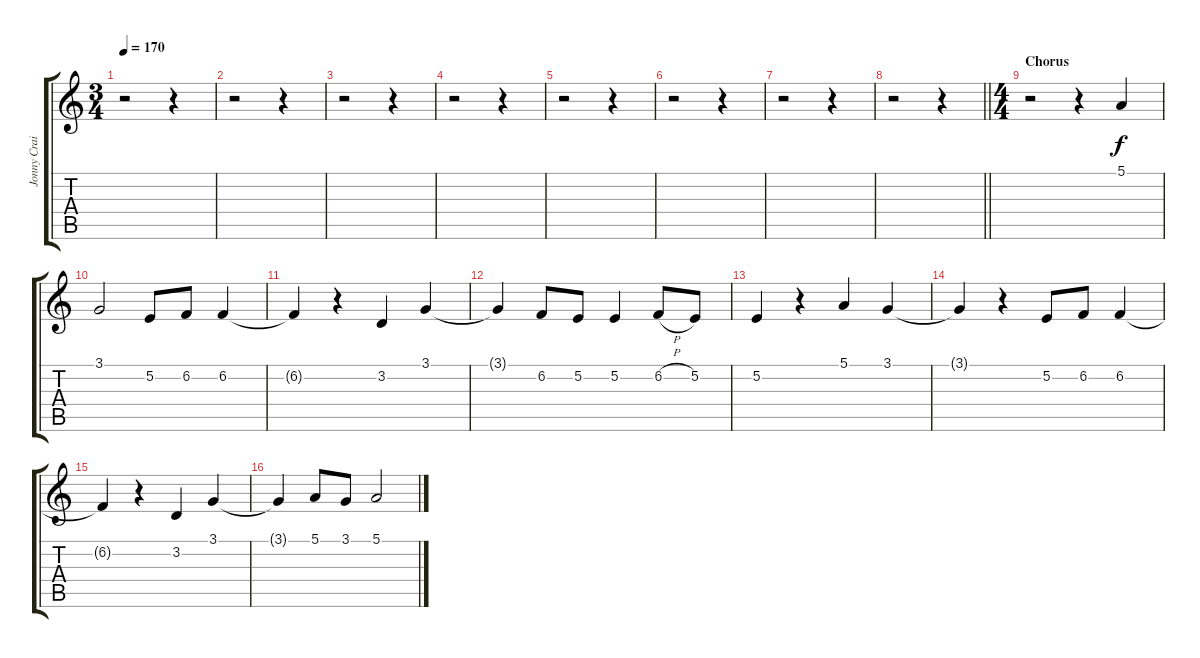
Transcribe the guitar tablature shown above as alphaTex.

\track ("Jonny Craig (Vocals)" "Jonny Crai") {instrument tenorsax}
\staff {score tabs}
\tuning (E4 B3 G3 D3 A2 E2) {hide}
\ts (3 4)
\tempo 170
\clef g2
\ks c
r.2{dy f} r.4 |
r.2 r.4 |
r.2 r.4 |
r.2 r.4 |
r.2 r.4 |
r.2 r.4 |
r.2 r.4 |
\barLineRight lightlight
r.2 r.4 |
\ts (4 4)
\section ("" "Chorus")
r.2 r.4 5.1.4 |
3.1.2 5.2.8 6.2.8 6.2.4 |
6.2{t}.4 r.4 3.2.4 3.1.4 |
3.1{t}.4 6.2.8 5.2.8 5.2.4 6.2{h}.8 5.2.8 |
5.2.4 r.4 5.1.4 3.1.4 |
3.1{t}.4 r.4 5.2.8 6.2.8 6.2.4 |
6.2{t}.4 r.4 3.2.4 3.1.4 |
3.1{t}.4 5.1.8 3.1.8 5.1.2
